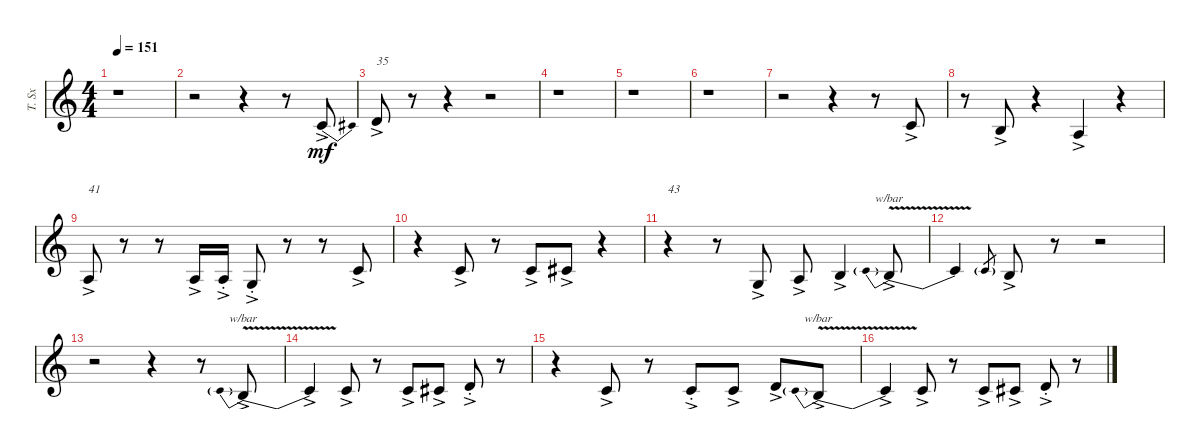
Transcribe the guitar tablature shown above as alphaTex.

\bracketExtendMode groupsimilarinstruments
\track ("Tenor Sax" "T. Sx") {instrument acousticgrandpiano}
\staff {score}
\tuning (E4 B3 G3 D3 A2 E2)
\ts (4 4)
\tempo 151
\clef g2
\ks aminor
r.1{dy mf} |
r.2 r.4 r.8 1.2{be (bend 0 0 30 2) ac}.8 |
3.2{ac}.8{txt "35"} r.8 r.4 r.2 |
r.1 |
r.1 |
r.1 |
r.2 r.4 r.8 1.2{ac}.8 |
r.8 4.3{ac}.8 r.4 2.3{ac}.4 r.4 |
2.3{ac}.8{txt "41"} r.8 r.8 2.3{ac}.16 2.3{ac st}.16 0.3{ac st}.8 r.8 r.8 1.2{ac}.8 |
r.4 1.2{ac}.8 r.8 1.2{ac}.8 2.2{ac acc #}.8 r.4 |
r.4{txt "43"} r.8 0.3{ac}.8 2.3{ac}.8 4.3{ac}.4 1.2{v ac}.8{tbe (predivedive default 0 -2 10.799999999999999 0)} |
1.2{v t}.4 1.2{g}.8{gr} 4.3{ac}.8 r.8 r.2 |
r.2 r.4 r.8 1.2{v ac}.8{tbe (predivedive default 0 -2 10.799999999999999 0)} |
1.2{v ac t}.4 1.2{ac}.8 r.8 1.2{ac}.8 2.2{ac acc #}.8 3.2{ac st}.8 r.8 |
r.4 1.2{ac}.8 r.8 1.2{ac st}.8 1.2{ac}.8 3.2{ac}.8 1.2{v ac}.8{tbe (predivedive default 0 -2 10.799999999999999 0)} |
1.2{v ac t}.4 1.2{ac}.8 r.8 1.2{ac}.8 2.2{ac acc #}.8 3.2{ac st}.8 r.8
